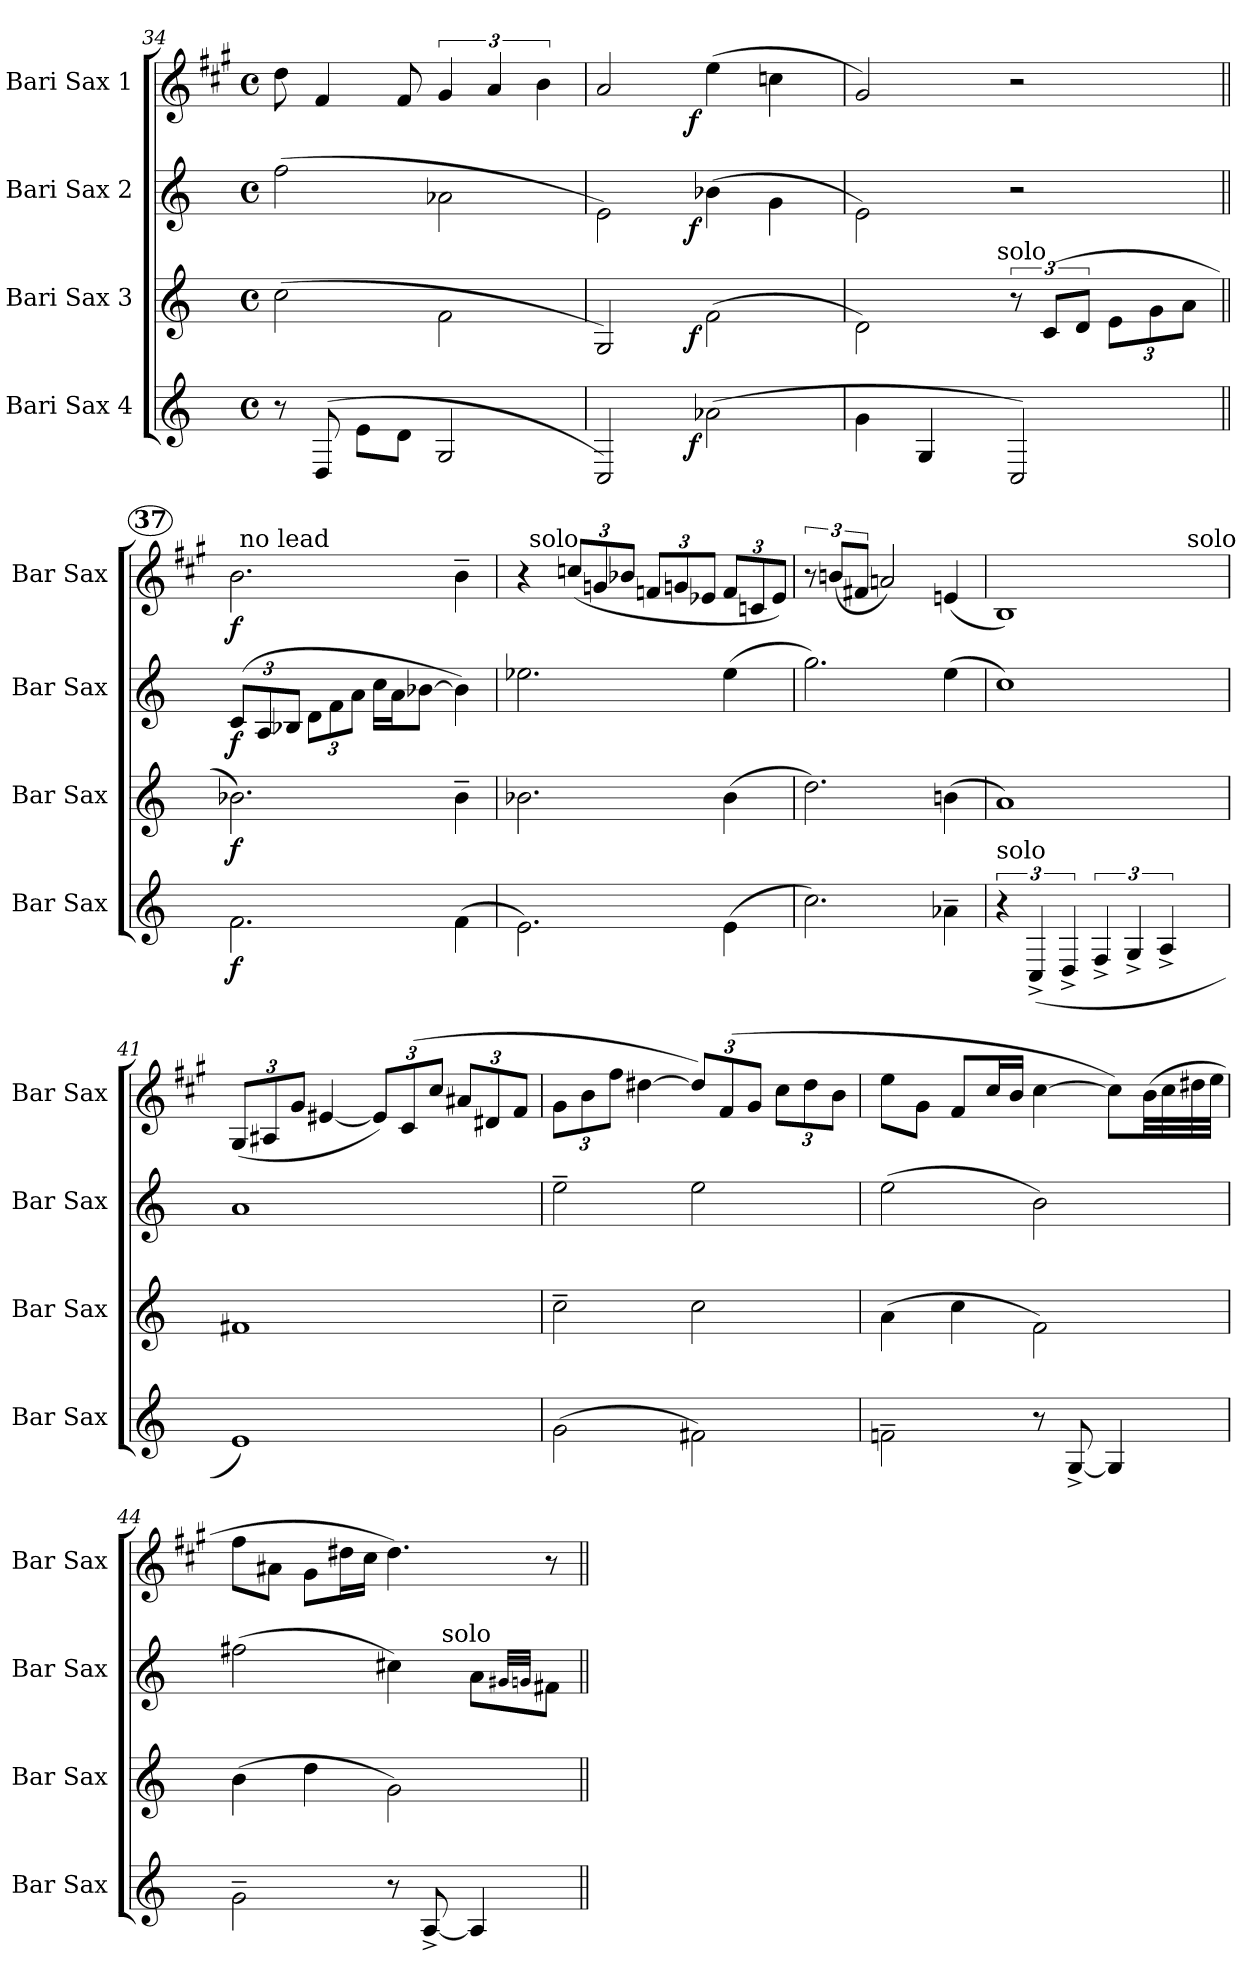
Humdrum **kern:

**kern	**dynam	**kern	**dynam	**kern	**dynam	**kern	**dynam
*part4	*part4	*part3	*part3	*part2	*part2	*part1	*part1
*staff4	*staff4	*staff3	*staff3	*staff2	*staff2	*staff1	*staff1
*I"Bari Sax 4	*	*I"Bari Sax 3	*	*I"Bari Sax 2	*	*I"Bari Sax 1	*
*I'Bar Sax	*	*I'Bar Sax	*	*I'Bar Sax	*	*I'Bar Sax	*
*clefG2	*	*clefG2	*	*clefG2	*	*clefG2	*
*ITrd12c21	*	*ITrd12c21	*	*ITrd12c21	*	*ITrd5c9	*
*k[]	*	*k[]	*	*k[]	*	*k[]	*
*C:	*	*C:	*	*C:	*	*C:	*
*M4/4	*	*M4/4	*	*M4/4	*	*M4/4	*
*met(c)	*	*met(c)	*	*met(c)	*	*met(c)	*
=34	=34	=34	=34	=34	=34	=34	=34
8r	.	(>2c\	.	(>2f\	.	8f\	.
(>8DD/	.	.	.	.	.	4A/	.
8E\L	.	.	.	.	.	.	.
8D\J	.	.	.	.	.	8A/	.
2GG/	.	2F\	.	2A-X\	.	6B/	.
.	.	.	.	.	.	6c/	.
.	.	.	.	.	.	6d\	.
!!LO:PB:g=z
=35	=35	=35	=35	=35	=35	=35	=35
*^	*	*^	*	*^	*	*^	*
2CC/)	4...ryy	.	2GG/)	4...ryy	.	2E\)	4...ryy	.	2c/	4...ryy	.
!	!	!LO:DY:b	!	!	!LO:DY:b	!	!	!LO:DY:b	!	!	!LO:DY:b
.	2ryy	f	.	2ryy	f	.	2ryy	f	.	2ryy	f
(>2A-X\	.	.	(>2F\	.	.	(>4B-X\	.	.	(>4g\	.	.
.	.	.	.	.	.	4G\	.	.	4e-X\	.	.
.	32ryy	.	.	32ryy	.	.	32ryy	.	.	32ryy	.
*	*	*	*	*	*	*v	*v	*	*	*	*
*v	*v	*	*	*	*	*	*	*v	*v	*
=36	=36	=36	=36	=36	=36	=36	=36	=36
4G\	.	2D\)	3ryy	.	2E\)	.	2B/)	.
4GG/	.	.	.	.	.	.	.	.
.	.	.	12..ryy	.	.	.	.	.
!	!	!	!LO:TX:a:t=solo	!	!	!	!	!
.	.	.	3ryy	.	.	.	.	.
2CC/)	.	12r	.	.	2r	.	2r	.
.	.	(>12C/L	.	.	.	.	.	.
.	.	12D/J	.	.	.	.	.	.
.	.	12E\L	.	.	.	.	.	.
.	.	.	6ryy	.	.	.	.	.
.	.	12G\	.	.	.	.	.	.
.	.	12A\J	.	.	.	.	.	.
.	.	.	48ryy	.	.	.	.	.
!!LO:REH:place=s1:a:B:enc=circle:fs=11.2:t=37
=37||	=37||	=37||	=37||	=37||	=37||	=37||	=37||	=37||
!	!LO:DY:b	!	!	!LO:DY:b	!	!LO:DY:b	!	!LO:DY:b
*	*	*v	*v	*	*	*	*^	*
2.F\	f	2.B-X\)	f	(>12C/L	f	2.d\	48ryy	f
!	!	!	!	!	!	!	!LO:TX:a:t=no lead	!
.	.	.	.	.	.	.	3%2ryy	.
.	.	.	.	12AA/	.	.	.	.
.	.	.	.	12BB-X/J	.	.	.	.
.	.	.	.	12D\L	.	.	.	.
.	.	.	.	12F\	.	.	.	.
.	.	.	.	12A\J	.	.	.	.
.	.	.	.	16c\LL	.	.	.	.
.	.	.	.	16A\J	.	.	.	.
.	.	.	.	[8B-X\J	.	.	.	.
.	.	.	.	.	.	.	6...ryy	.
(>4F\	.	4B-~>\	.	4B-\])	.	4d~>\	.	.
=38	=38	=38	=38	=38	=38	=38	=38	=38
2.E\)	.	2.B-X\	.	2.e-X\	.	4r	32ryy	.
!	!	!	!	!	!	!	!LO:TX:a:t=solo	!
.	.	.	.	.	.	.	2ryy	.
.	.	.	.	.	.	(<12e-X/L	.	.
.	.	.	.	.	.	12B-X/	.	.
.	.	.	.	.	.	12d-X/J	.	.
.	.	.	.	.	.	12A-X/L	.	.
.	.	.	.	.	.	.	4...ryy	.
.	.	.	.	.	.	12B-X/	.	.
.	.	.	.	.	.	12G-X/J	.	.
(>4E\	.	(>4B-\	.	(>4e-\	.	12A-/L	.	.
.	.	.	.	.	.	12E-X/	.	.
.	.	.	.	.	.	12G-/J)	.	.
*	*	*	*	*	*	*v	*v	*
=39	=39	=39	=39	=39	=39	=39	=39
2.c\)	.	2.d\)	.	2.g\)	.	12r	.
.	.	.	.	.	.	(<12dn/L	.
.	.	.	.	.	.	12An/J	.
.	.	.	.	.	.	2cn/)	.
4A-X~>\	.	(>4Bn\	.	(>4e\	.	(<4Gn/	.
!!LO:LB:g=z
=40	=40	=40	=40	=40	=40	=40	=40
!	!	!	!	!	!	!LO:TX:a:t=no solo	!
!LO:TX:a:t=solo	!	!	!	!	!	!	!
*	*	*	*	*	*	*^	*
6r	.	1A)	.	1c)	.	1D)	3%2ryy	.
(<6CC^</	.	.	.	.	.	.	.	.
6DD^</	.	.	.	.	.	.	.	.
6FF^</	.	.	.	.	.	.	.	.
6GG^</	.	.	.	.	.	.	6..ryy	.
6AA^</	.	.	.	.	.	.	.	.
!	!	!	!	!	!	!	!LO:TX:a:t=solo	!
.	.	.	.	.	.	.	24ryy	.
*	*	*	*	*	*	*v	*v	*
=41	=41	=41	=41	=41	=41	=41	=41
1E)	.	1F#X	.	1A	.	(<12BB/L	.
.	.	.	.	.	.	12C#X/	.
.	.	.	.	.	.	12B/J	.
.	.	.	.	.	.	[4G#X/	.
.	.	.	.	.	.	12G#/L])	.
.	.	.	.	.	.	(>12E/	.
.	.	.	.	.	.	12e/J	.
.	.	.	.	.	.	12c#X/L	.
.	.	.	.	.	.	12F#X/	.
.	.	.	.	.	.	12A/J	.
=42	=42	=42	=42	=42	=42	=42	=42
(>2G\	.	2c~>\	.	2e~>\	.	12B\L	.
.	.	.	.	.	.	12d\	.
.	.	.	.	.	.	12a\J	.
.	.	.	.	.	.	[4f#X\	.
2F#X\)	.	2c\	.	2e\	.	12f#/L])	.
.	.	.	.	.	.	(>12A/	.
.	.	.	.	.	.	12B/J	.
.	.	.	.	.	.	12e\L	.
.	.	.	.	.	.	12f#\	.
.	.	.	.	.	.	12d\J	.
=43	=43	=43	=43	=43	=43	=43	=43
2Fn~>\	.	(>4A\	.	(>2e\	.	8g\L	.
.	.	.	.	.	.	8B\J	.
.	.	4c\	.	.	.	8A/L	.
.	.	.	.	.	.	16e/L	.
.	.	.	.	.	.	16d/JJ	.
8r	.	2F\)	.	2B\)	.	[4e\	.
[8GG^</	.	.	.	.	.	.	.
4GG/]	.	.	.	.	.	8e\L])	.
.	.	.	.	.	.	(>32d\LL	.
.	.	.	.	.	.	32e\	.
.	.	.	.	.	.	32f#X\	.
.	.	.	.	.	.	32g\JJJ	.
=44	=44	=44	=44	=44	=44	=44	=44
*	*	*	*	*^	*	*	*
2G~>\	.	(>4B\	.	(>2f#X\	3%2ryy	.	8a\L	.
.	.	.	.	.	.	.	8c#X\J	.
.	.	4d\	.	.	.	.	8B\L	.
.	.	.	.	.	.	.	16f#X\L	.
.	.	.	.	.	.	.	16e\JJ	.
8r	.	2G\)	.	4c#X\)	.	.	4.f#\)	.
[8AA^</	.	.	.	.	.	.	.	.
!	!	!	!	!	!LO:TX:a:t=solo	!	!	!
.	.	.	.	.	3ryy	.	.	.
4AA/]	.	.	.	8A\L	.	.	.	.
.	.	.	.	32qG#X/LLL	.	.	.	.
.	.	.	.	32qGn/JJJ	.	.	.	.
.	.	.	.	8F#i\J	.	.	8r	.
*	*	*	*	*v	*v	*	*	*
=||	=||	=||	=||	=||	=||	=||	=||
*-	*-	*-	*-	*-	*-	*-	*-
